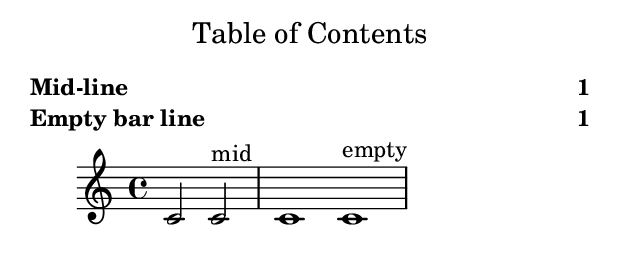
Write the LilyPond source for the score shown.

%% Generated by lilypond-book.py
%% Options: [exampleindent=10.16\mm,indent=0\mm,line-width=160\mm]
\include "lilypond-book-preamble.ly"


% ****************************************************************
% Start cut-&-pastable-section
% ****************************************************************



\paper {
  indent = 0\mm
  line-width = 160\mm
  % offset the left padding, also add 1mm as lilypond creates cropped
  % images with a little space on the right
  line-width = #(- line-width (* mm  3.000000) (* mm 1))
}

\layout {
  
}





% ****************************************************************
% ly snippet:
% ****************************************************************
\sourcefilename "/home/karlin/lilypond-git/input/regression/page-label-loose-column.ly"
\sourcefileline 0
\version "2.19.21"

\header {
  texidoc = "Page labels on loose columns are not ignored: this includes both mid-line
unbreakable columns which only contain labels and columns with empty bar lines (and no other
break-aligned grobs)."
}

#(set-default-paper-size "a6")

\book {
  \markuplist \table-of-contents

  \relative {
    c'2 \tocItem "Mid-line" c^"mid"
    c1
    \bar ""
    \tocItem "Empty bar line"
    c1^"empty"
  }
}



% ****************************************************************
% end ly snippet
% ****************************************************************
